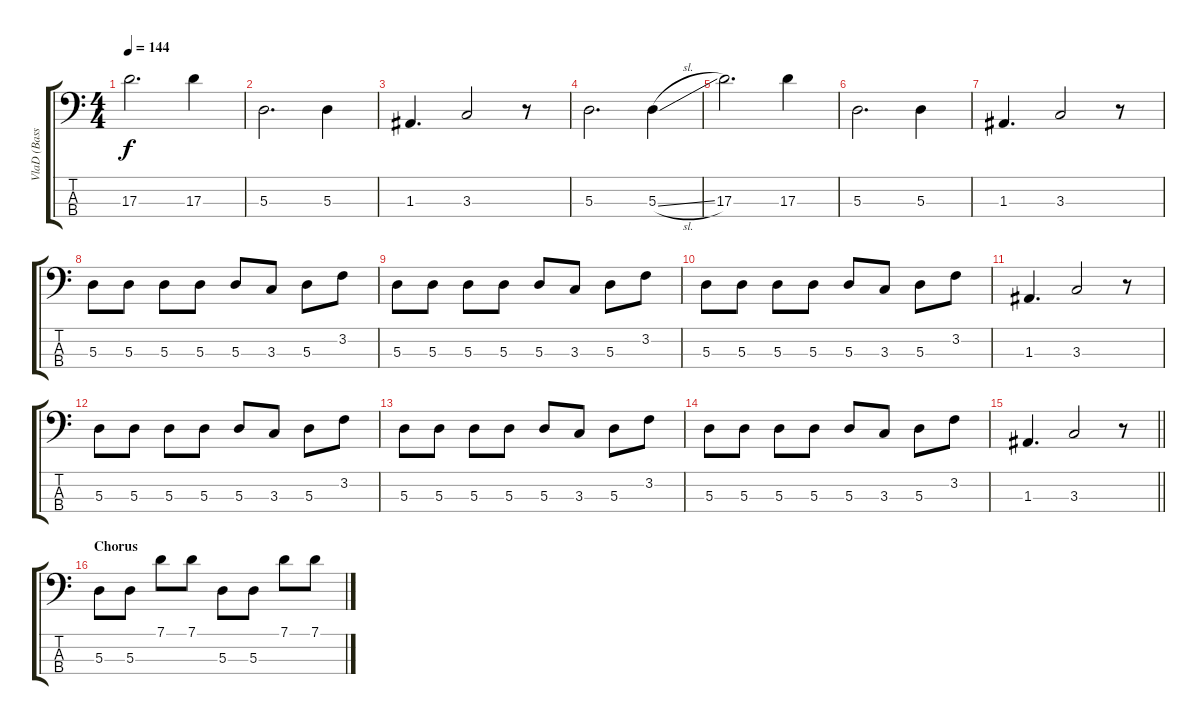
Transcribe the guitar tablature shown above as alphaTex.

\track ("VlaD (Bass Guitar)" "VlaD (Bass") {instrument electricbassfinger}
\staff {score tabs}
\tuning (G2 D2 A1 E1) {hide}
\ts (4 4)
\tempo 144
\clef f4
\ks c
17.3.2{d dy f} 17.3.4 |
5.3.2{d} 5.3.4 |
1.3.4{d} 3.3.2 r.8 |
5.3.2{d} 5.3{sl}.4 |
17.3.2{d} 17.3.4 |
5.3.2{d} 5.3.4 |
1.3.4{d} 3.3.2 r.8 |
5.3.8 5.3.8 5.3.8 5.3.8 5.3.8 3.3.8 5.3.8 3.2.8 |
5.3.8 5.3.8 5.3.8 5.3.8 5.3.8 3.3.8 5.3.8 3.2.8 |
5.3.8 5.3.8 5.3.8 5.3.8 5.3.8 3.3.8 5.3.8 3.2.8 |
1.3.4{d} 3.3.2 r.8 |
5.3.8 5.3.8 5.3.8 5.3.8 5.3.8 3.3.8 5.3.8 3.2.8 |
5.3.8 5.3.8 5.3.8 5.3.8 5.3.8 3.3.8 5.3.8 3.2.8 |
5.3.8 5.3.8 5.3.8 5.3.8 5.3.8 3.3.8 5.3.8 3.2.8 |
\barLineRight lightlight
1.3.4{d} 3.3.2 r.8 |
\section ("" "Chorus")
5.3.8 5.3.8 7.1.8 7.1.8 5.3.8 5.3.8 7.1.8 7.1.8
